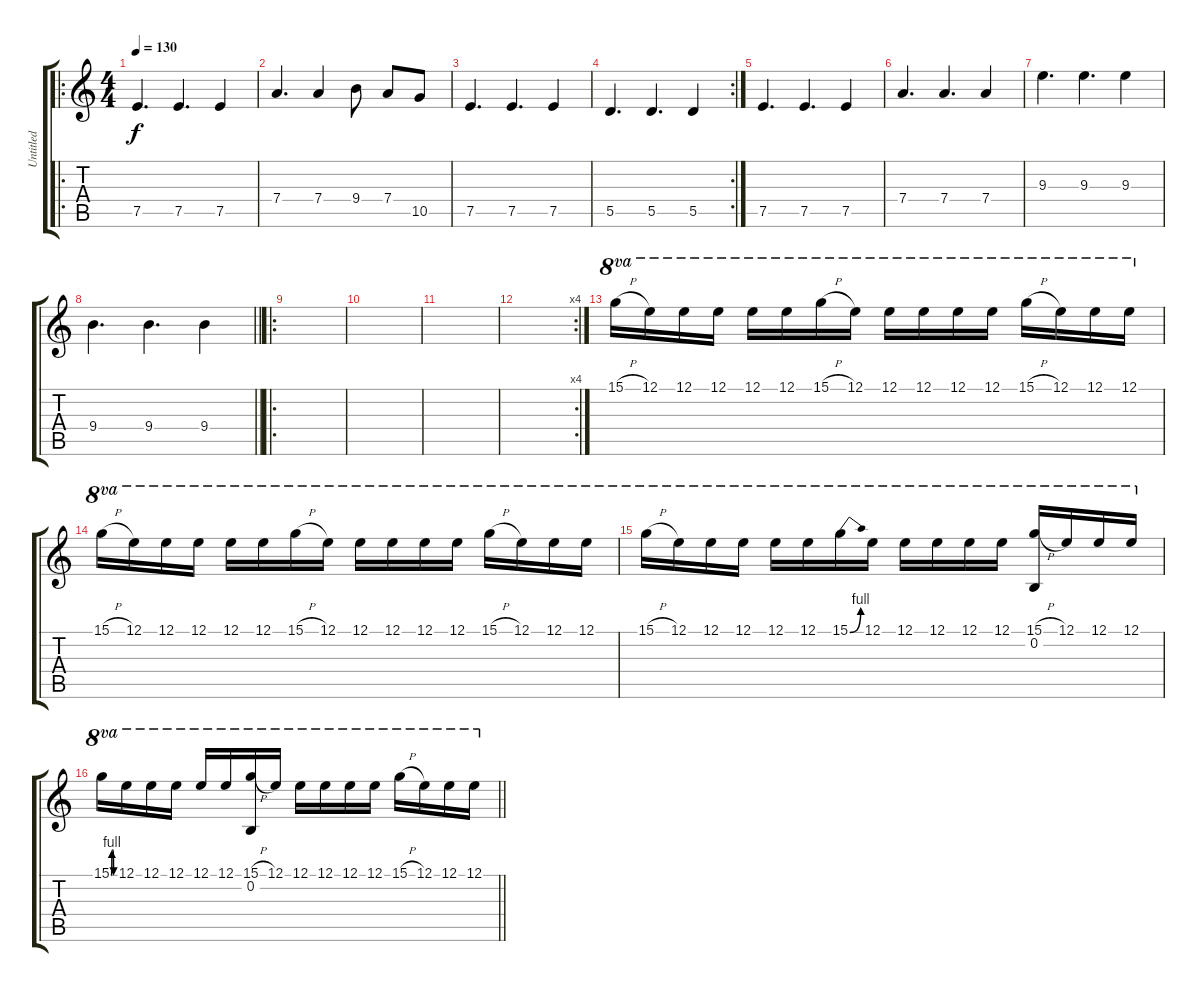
\track ("Untitled" "Untitled") {instrument overdrivenguitar}
\staff {score tabs}
\tuning (E4 B3 G3 D3 A2 E2) {hide}
\ro
\ts (4 4)
\tempo 130
\clef g2
\ks c
7.5.4{d dy f} 7.5.4{d} 7.5.4 |
7.4.4{d} 7.4.4 9.4.8 7.4.8 10.5.8 |
7.5.4{d} 7.5.4{d} 7.5.4 |
\rc 2
5.5.4{d} 5.5.4{d} 5.5.4 |
7.5.4{d} 7.5.4{d} 7.5.4 |
7.4.4{d} 7.4.4{d} 7.4.4 |
9.3.4{d} 9.3.4{d} 9.3.4 |
\barLineRight lightlight
9.4.4{d} 9.4.4{d} 9.4.4 |
\ro
|
|
|
\rc 4
|
15.1{h}.16{ot 8va} 12.1.16{ot 8va} 12.1.16{ot 8va} 12.1.16{ot 8va} 12.1.16{ot 8va} 12.1.16{ot 8va} 15.1{h}.16{ot 8va} 12.1.16{ot 8va} 12.1.16{ot 8va} 12.1.16{ot 8va} 12.1.16{ot 8va} 12.1.16{ot 8va} 15.1{h}.16{ot 8va} 12.1.16{ot 8va} 12.1.16{ot 8va} 12.1.16{ot 8va} |
15.1{h}.16{ot 8va} 12.1.16{ot 8va} 12.1.16{ot 8va} 12.1.16{ot 8va} 12.1.16{ot 8va} 12.1.16{ot 8va} 15.1{h}.16{ot 8va} 12.1.16{ot 8va} 12.1.16{ot 8va} 12.1.16{ot 8va} 12.1.16{ot 8va} 12.1.16{ot 8va} 15.1{h}.16{ot 8va} 12.1.16{ot 8va} 12.1.16{ot 8va} 12.1.16{ot 8va} |
15.1{h}.16{ot 8va} 12.1.16{ot 8va} 12.1.16{ot 8va} 12.1.16{ot 8va} 12.1.16{ot 8va} 12.1.16{ot 8va} 15.1{be (bend 0 0 60 4)}.16{ot 8va} 12.1.16{ot 8va} 12.1.16{ot 8va} 12.1.16{ot 8va} 12.1.16{ot 8va} 12.1.16{ot 8va} (15.1{h} 0.2).16{ot 8va} 12.1.16{ot 8va} 12.1.16{ot 8va} 12.1.16{ot 8va} |
\barLineRight lightlight
15.1{be (custom 0 0 10 4 25 4 40 0 60 0)}.16{ot 8va} 12.1.16{ot 8va} 12.1.16{ot 8va} 12.1.16{ot 8va} 12.1.16{ot 8va} 12.1.16{ot 8va} (15.1{h} 0.2).16{ot 8va} 12.1.16{ot 8va} 12.1.16{ot 8va} 12.1.16{ot 8va} 12.1.16{ot 8va} 12.1.16{ot 8va} 15.1{h}.16{ot 8va} 12.1.16{ot 8va} 12.1.16{ot 8va} 12.1.16{ot 8va}
